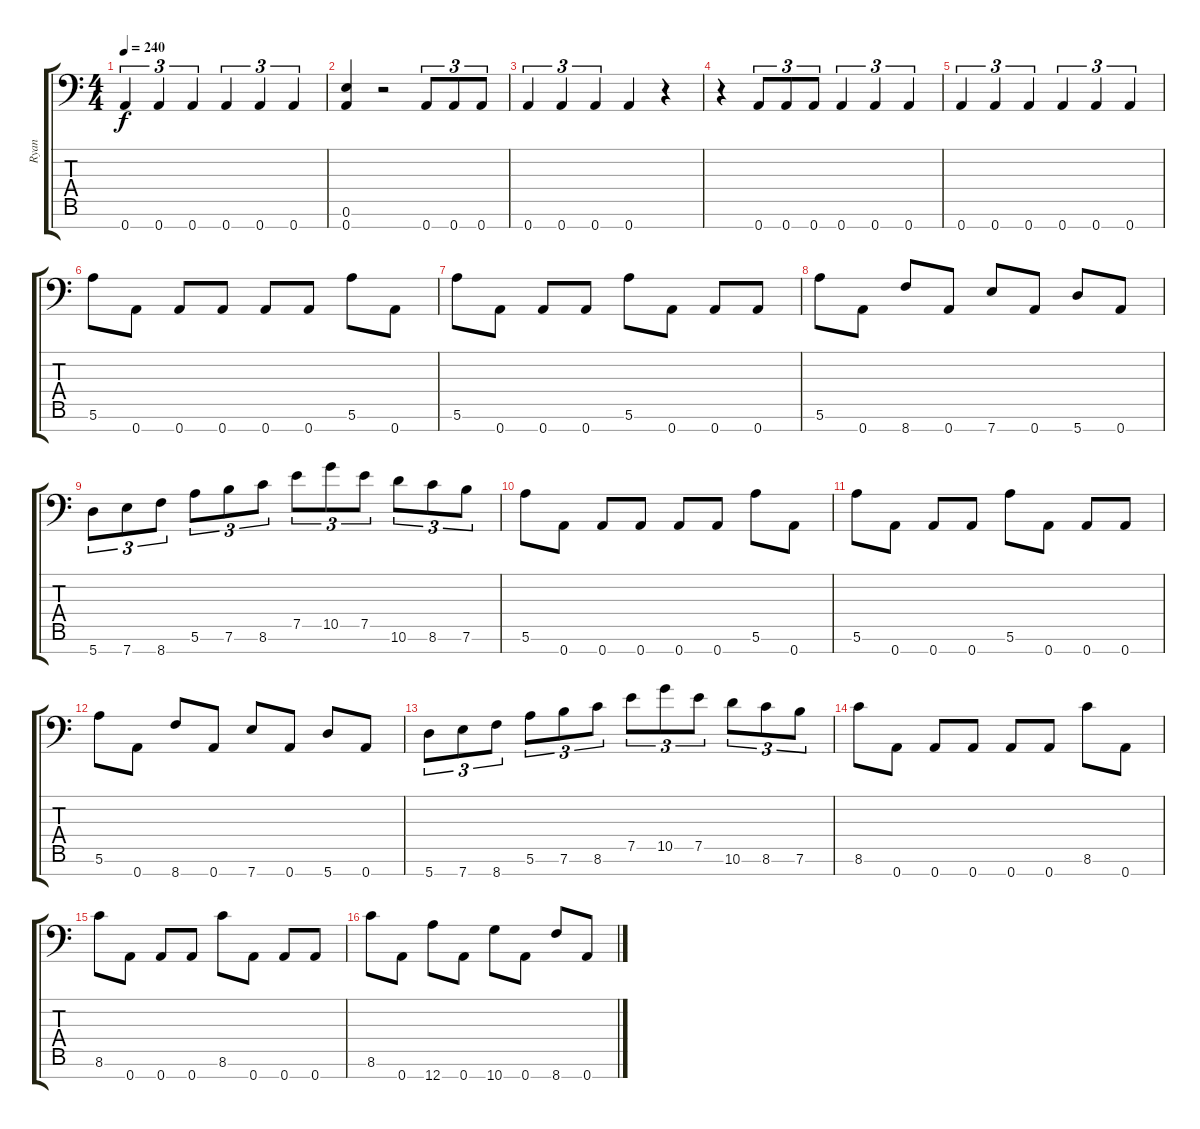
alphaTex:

\track ("Ryan" "Ryan") {instrument acousticguitarsteel}
\staff {score tabs}
\tuning (E4 B3 Gb3 D3 A2 E2 A1) {hide}
\ts (4 4)
\tempo 240
\clef f4
\ks aminor
0.7.4{tu (3 2) dy f} 0.7.4{tu (3 2)} 0.7.4{tu (3 2)} 0.7.4{tu (3 2)} 0.7.4{tu (3 2)} 0.7.4{tu (3 2)} |
(0.6 0.7).4 r.2 0.7.8{tu (3 2)} 0.7.8{tu (3 2)} 0.7.8{tu (3 2)} |
0.7.4{tu (3 2)} 0.7.4{tu (3 2)} 0.7.4{tu (3 2)} 0.7.4 r.4 |
r.4 0.7.8{tu (3 2)} 0.7.8{tu (3 2)} 0.7.8{tu (3 2)} 0.7.4{tu (3 2)} 0.7.4{tu (3 2)} 0.7.4{tu (3 2)} |
0.7.4{tu (3 2)} 0.7.4{tu (3 2)} 0.7.4{tu (3 2)} 0.7.4{tu (3 2)} 0.7.4{tu (3 2)} 0.7.4{tu (3 2)} |
5.6.8 0.7.8 0.7.8 0.7.8 0.7.8 0.7.8 5.6.8 0.7.8 |
5.6.8 0.7.8 0.7.8 0.7.8 5.6.8 0.7.8 0.7.8 0.7.8 |
5.6.8 0.7.8 8.7.8 0.7.8 7.7.8 0.7.8 5.7.8 0.7.8 |
5.7.8{tu (3 2)} 7.7.8{tu (3 2)} 8.7.8{tu (3 2)} 5.6.8{tu (3 2)} 7.6.8{tu (3 2)} 8.6.8{tu (3 2)} 7.5.8{tu (3 2)} 10.5.8{tu (3 2)} 7.5.8{tu (3 2)} 10.6.8{tu (3 2)} 8.6.8{tu (3 2)} 7.6.8{tu (3 2)} |
5.6.8 0.7.8 0.7.8 0.7.8 0.7.8 0.7.8 5.6.8 0.7.8 |
5.6.8 0.7.8 0.7.8 0.7.8 5.6.8 0.7.8 0.7.8 0.7.8 |
5.6.8 0.7.8 8.7.8 0.7.8 7.7.8 0.7.8 5.7.8 0.7.8 |
5.7.8{tu (3 2)} 7.7.8{tu (3 2)} 8.7.8{tu (3 2)} 5.6.8{tu (3 2)} 7.6.8{tu (3 2)} 8.6.8{tu (3 2)} 7.5.8{tu (3 2)} 10.5.8{tu (3 2)} 7.5.8{tu (3 2)} 10.6.8{tu (3 2)} 8.6.8{tu (3 2)} 7.6.8{tu (3 2)} |
8.6.8 0.7.8 0.7.8 0.7.8 0.7.8 0.7.8 8.6.8 0.7.8 |
8.6.8 0.7.8 0.7.8 0.7.8 8.6.8 0.7.8 0.7.8 0.7.8 |
8.6.8 0.7.8 12.7.8 0.7.8 10.7.8 0.7.8 8.7.8 0.7.8
